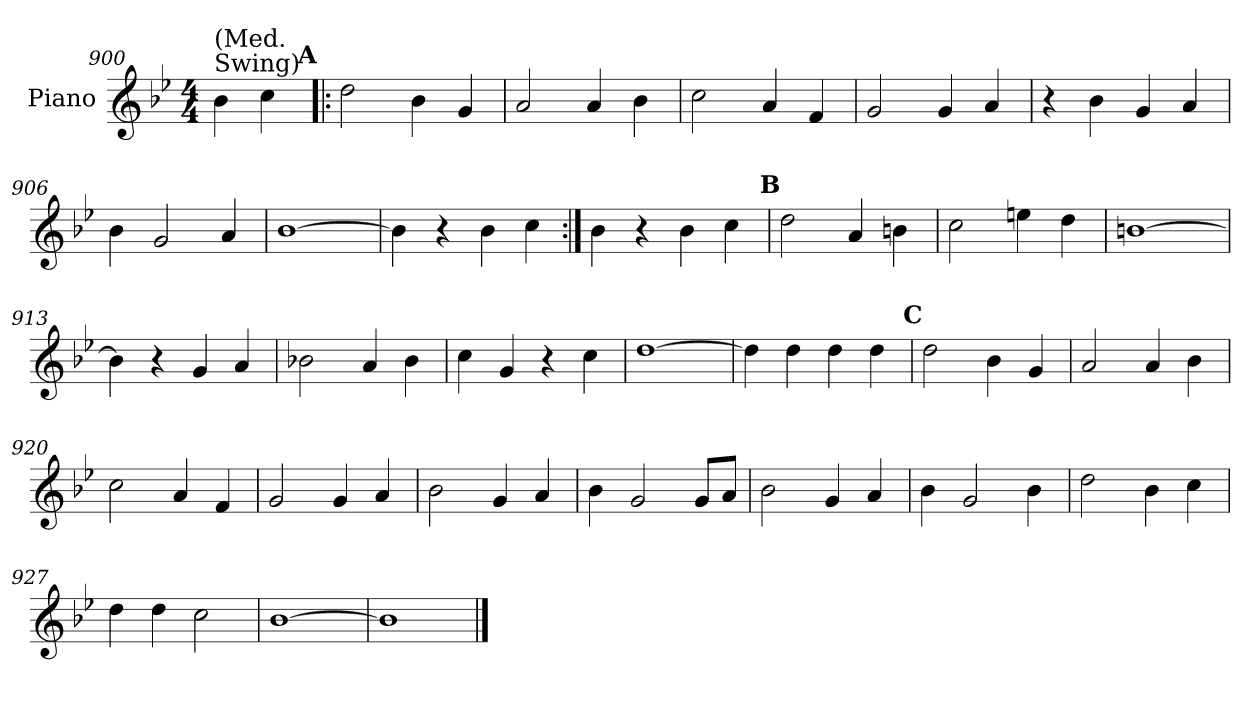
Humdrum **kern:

**kern
*part1
*staff1
*I"Piano
*I'Pno.
!!LO:PB:g=z
*clefG2
*k[b-e-]
*M4/4
=900
!LO:TX:t=Swing)
!LO:TX:a:t=(Med.
4b-\
4cc\
!!LO:REH:place=s1:a:enc=none:fs=14:t=A
=901!|:
2dd\
4b-\
4g/
=902
2a/
4a/
4b-\
=903
2cc\
4a/
4f/
=904
2g/
4g/
4a/
!!LO:LB:g=z
=905
4r
4b-\
4g/
4a/
=906
4b-\
2g/
4a/
=907
[1b-
=908
4b-\]
4r
4b-\
4cc\
=909:|!
4b-\
4r
4b-\
4cc\
!!LO:LB:g=z
!!LO:REH:place=s1:a:enc=none:fs=14:t=B
=910
2dd\
4a/
4bn\
=911
2cc\
4een\
4dd\
=912
[1bn
=913
4b\]
4r
4g/
4a/
!!LO:LB:g=z
=914
2b-X\
4a/
4b-\
=915
4cc\
4g/
4r
4cc\
=916
[1dd
=917
4dd\]
4dd\
4dd\
4dd\
!!LO:LB:g=z
!!LO:REH:place=s1:a:enc=none:fs=14:t=C
=918
2dd\
4b-\
4g/
=919
2a/
4a/
4b-\
=920
2cc\
4a/
4f/
=921
2g/
4g/
4a/
!!LO:LB:g=z
=922
2b-\
4g/
4a/
=923
4b-\
2g/
8g/L
8a/J
=924
2b-\
4g/
4a/
=925
4b-\
2g/
4b-\
!!LO:LB:g=z
=926
2dd\
4b-\
4cc\
=927
4dd\
4dd\
2cc\
=928
[1b-
=929
1b-]
==
*-
